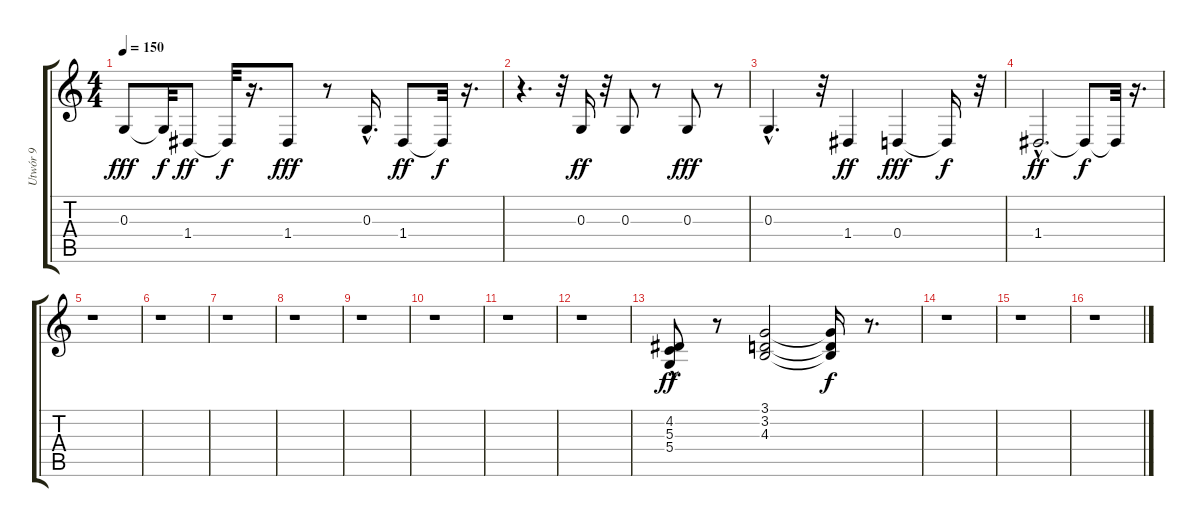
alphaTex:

\track ("Utwór 9" "Utwór 9") {instrument brasssection}
\staff {score tabs}
\tuning (E4 B3 G3 D3 A2 E2) {hide}
\ts (4 4)
\tempo 150
\clef g2
\ks c
0.3.8{dy fff} 0.3{t}.32{dy f} 1.4.8{dy ff} 1.4{t}.32{dy f} r.16{d} 1.4.8{dy fff} r.8 0.3{hac}.16{d} 1.4.8{dy ff} 1.4{t}.32{dy f} r.16{d} |
r.4{d} r.32 0.3.16{dy ff} r.32 0.3.8 r.8 0.3.8{dy fff} r.8 |
0.3{hac}.4{d} r.32 1.4.4{dy ff} 0.4.4{dy fff} 0.4{t}.16{dy f} r.32 |
1.4{hac}.2{d dy ff} 1.4{t}.8{dy f} 1.4{t}.32 r.16{d} |
r.1 |
r.1 |
r.1 |
r.1 |
r.1 |
r.1 |
r.1 |
r.1 |
(4.2 5.3{hac} 5.4).8{dy ff} r.8 (3.1 3.2 4.3).2 (3.1{t} 3.2{t} 4.3{t}).16{dy f} r.8{d} |
r.1 |
r.1 |
r.1
